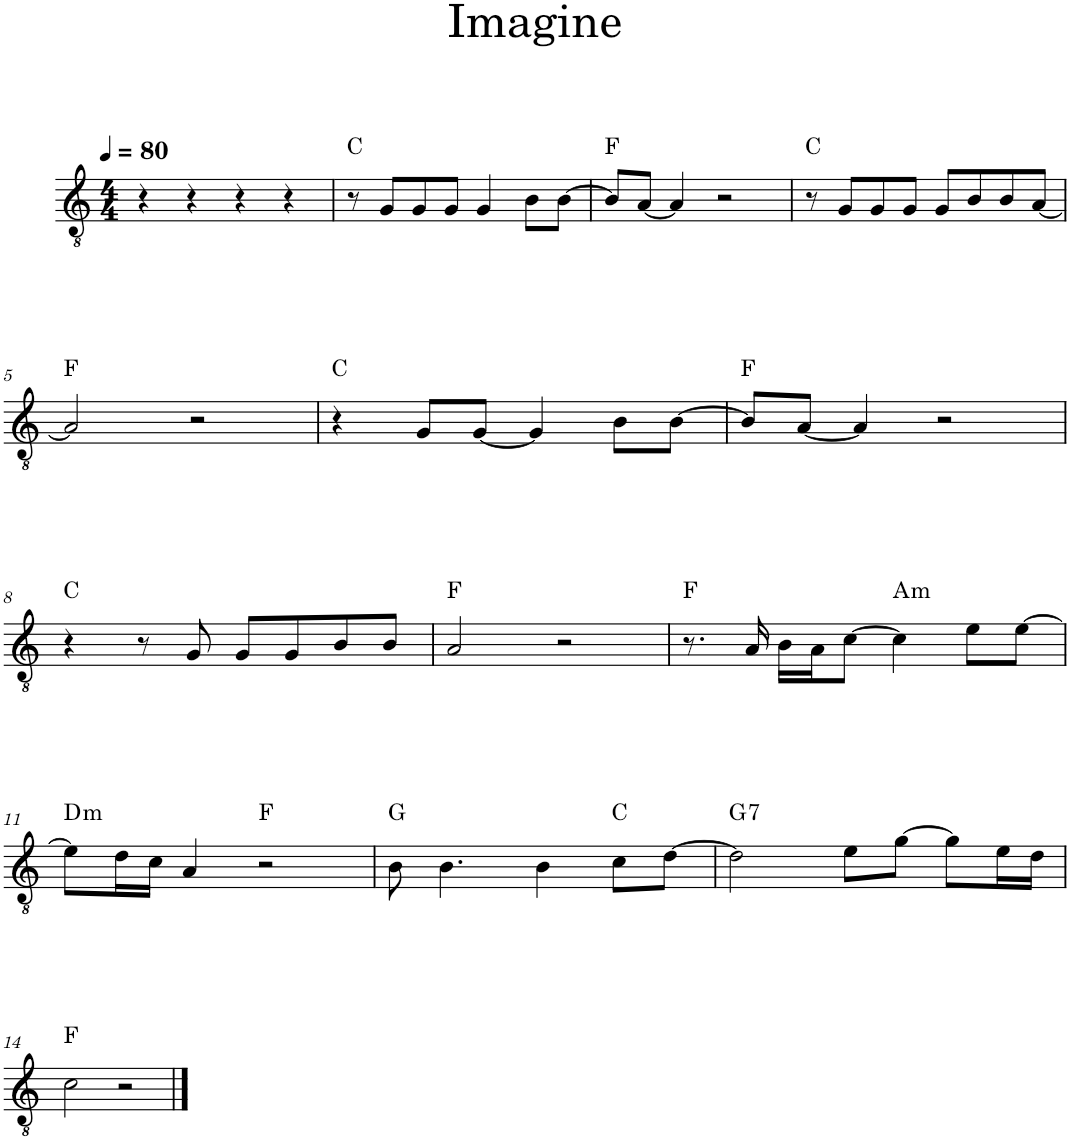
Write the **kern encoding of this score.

**kern	**harte
*part1	*part1
*staff1	*
*I"Chitarra elettrica	*
*I'Chit. el.	*
*clefGv2	*
*k[]	*
*M4/4	*
*MM80	*
=1	=1
4r	.
4r	.
4r	.
4r	.
=2	=2
8r	C:maj
8G/L	.
8G/	.
8G/J	.
4G/	.
8B\L	.
[8B\J	.
=3	=3
8B/L]	F:maj
[8A/J	.
4A/]	.
2r	.
=4	=4
8r	C:maj
8G/L	.
8G/	.
8G/J	.
8G/L	.
8B/	.
8B/	.
[8A/J	.
!!LO:LB:g=z
=5	=5
2A/]	F:maj
2r	.
=6	=6
4r	C:maj
8G/L	.
[8G/J	.
4G/]	.
8B\L	.
[8B\J	.
=7	=7
8B/L]	F:maj
[8A/J	.
4A/]	.
2r	.
!!LO:LB:g=z
=8	=8
4r	C:maj
8r	.
8G/	.
8G/L	.
8G/	.
8B/	.
8B/J	.
=9	=9
2A/	F:maj
2r	.
=10	=10
8.r	F:maj
16A/	.
16B\LL	.
16A\J	.
[8c\J	.
!	!LO:H:kt=m
4c\]	A:min
8e\L	.
[8e\J	.
!!LO:LB:g=z
=11	=11
!	!LO:H:kt=m
8e\L]	D:min
16d\L	.
16c\JJ	.
4A/	.
2r	F:maj
=12	=12
8B\	G:maj
4.B\	.
4B\	.
8c\L	C:maj
[8d\J	.
=13	=13
!	!LO:H:kt=7
2d\]	G:7
8e\L	.
[8g\J	.
8g\L]	.
16e\L	.
16d\JJ	.
!!LO:LB:g=z
=14	=14
2c\	F:maj
2r	.
==	==
*-	*-
